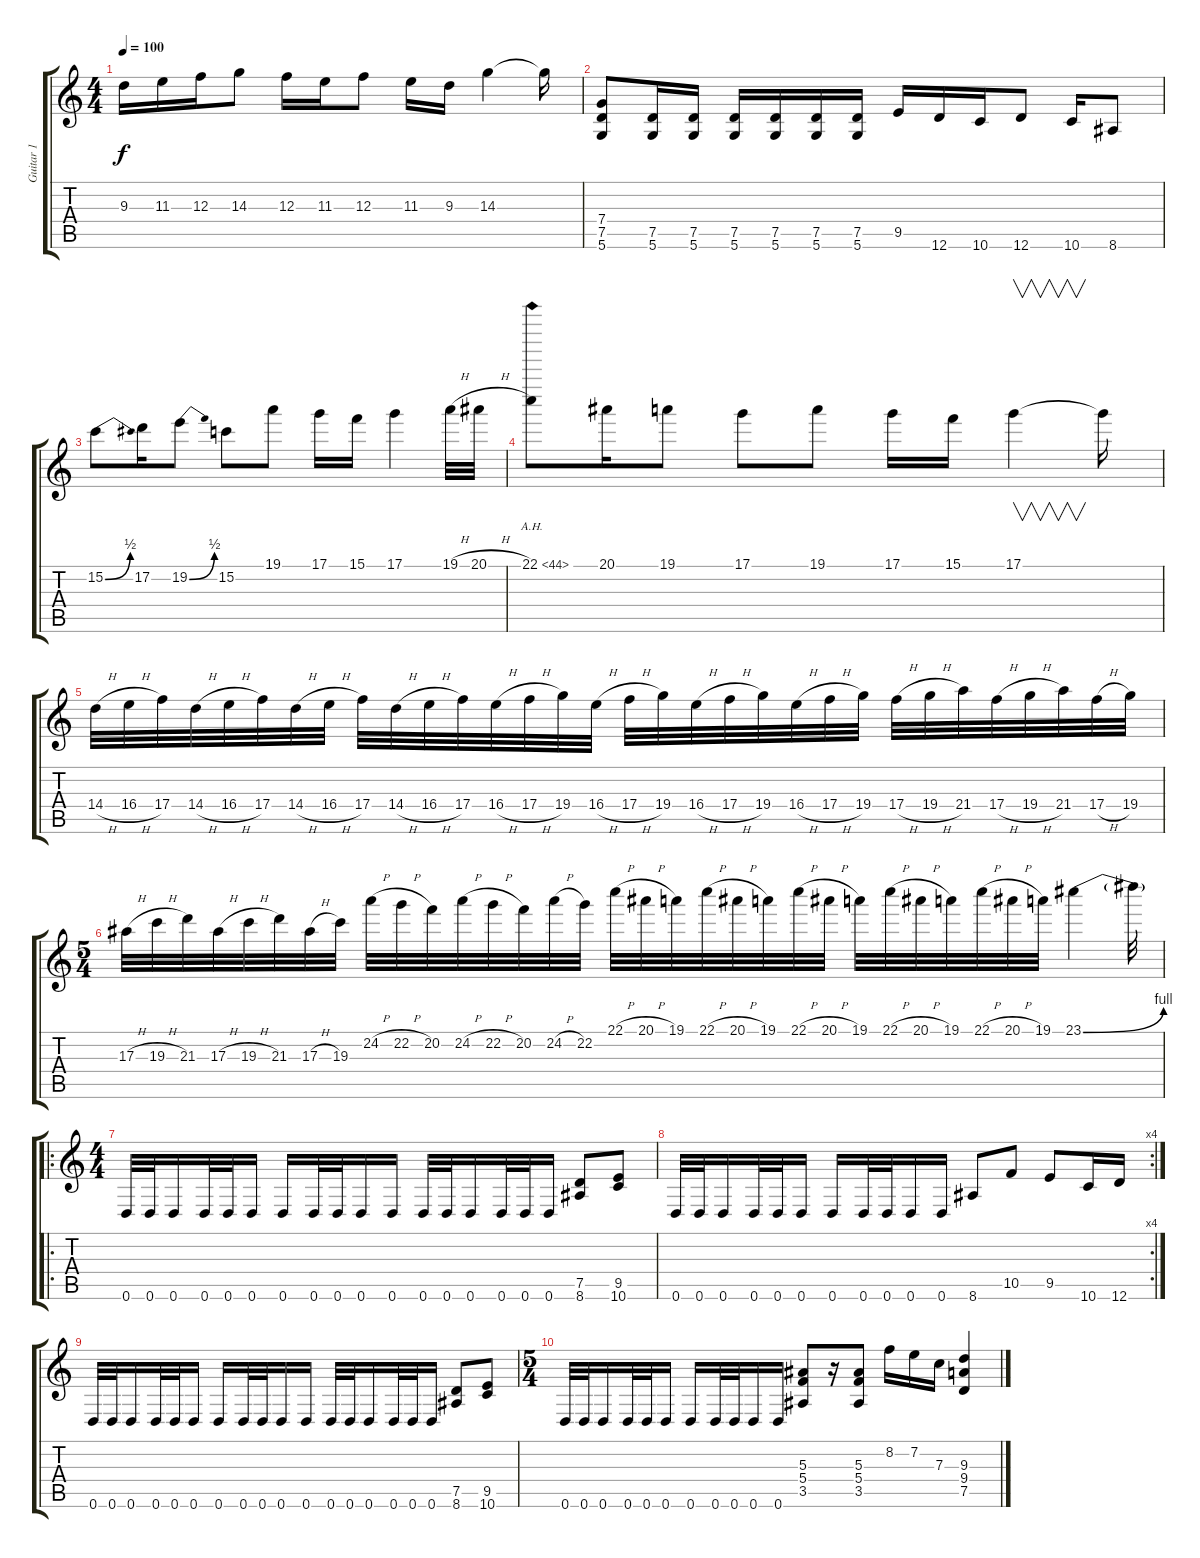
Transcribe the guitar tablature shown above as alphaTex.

\track ("Guitar 1" "Guitar 1") {instrument distortionguitar}
\staff {score tabs}
\tuning (D4 A3 F3 C3 G2 D2) {hide}
\ts (4 4)
\tempo 100
\clef g2
\ks c
9.3.16{dy f} 11.3.16 12.3.16 14.3.8 12.3.16 11.3.16 12.3.8 11.3.16 9.3.16 14.3.4{instrument guitarharmonics} 14.3{t}.16 |
(7.4 7.5 5.6).8{instrument distortionguitar} (7.5 5.6).16 (7.5 5.6).16 (7.5 5.6).16 (7.5 5.6).16 (7.5 5.6).16 (7.5 5.6).16 9.5.16 12.6.16 10.6.16 12.6.8 10.6.16 8.6.8 |
15.2{be (bend 0 0 60 2)}.8 17.2.16 19.2{be (bend 0 0 60 2)}.8 15.2.8 19.1.8 17.1.16 15.1.16 17.1.4{instrument guitarharmonics} 19.1{h}.32{instrument distortionguitar} 20.1{h}.32 |
22.1{ah 22}.8 20.1.16 19.1.8 17.1.8 19.1.8 17.1.16 15.1.16 17.1.4{v} 17.1{t}.16 |
14.4{h}.32 16.4{h}.32 17.4.32 14.4{h}.32 16.4{h}.32 17.4.32 14.4{h}.32 16.4{h}.32 17.4.32 14.4{h}.32 16.4{h}.32 17.4.32 16.4{h}.32 17.4{h}.32 19.4.32 16.4{h}.32 17.4{h}.32 19.4.32 16.4{h}.32 17.4{h}.32 19.4.32 16.4{h}.32 17.4{h}.32 19.4.32 17.4{h}.32 19.4{h}.32 21.4.32 17.4{h}.32 19.4{h}.32 21.4.32 17.4{h}.32 19.4.32 |
\ts (5 4)
17.3{h}.32 19.3{h}.32 21.3.32 17.3{h}.32 19.3{h}.32 21.3.32 17.3{h}.32 19.3.32 24.2{h}.32 22.2{h}.32 20.2.32 24.2{h}.32 22.2{h}.32 20.2.32 24.2{h}.32 22.2.32 22.1{h}.32 20.1{h}.32 19.1.32 22.1{h}.32 20.1{h}.32 19.1.32 22.1{h}.32 20.1{h}.32 19.1.32 22.1{h}.32 20.1{h}.32 19.1.32 22.1{h}.32 20.1{h}.32 19.1.32 23.1{be (bend 0 0 60 4)}.4 23.1{t}.32 |
\ro
\ts (4 4)
0.6.32{balance 2} 0.6.32 0.6.16 0.6.32 0.6.32 0.6.16 0.6.16 0.6.32 0.6.32 0.6.16 0.6.16 0.6.32 0.6.32 0.6.16 0.6.32 0.6.32 0.6.16 (7.5 8.6).8 (9.5 10.6).8 |
\rc 4
0.6.32{balance 2} 0.6.32 0.6.16 0.6.32 0.6.32 0.6.16 0.6.16 0.6.32 0.6.32 0.6.16 0.6.16 8.6.8 10.5.8 9.5.8 10.6.16 12.6.16 |
0.6.32{balance 2} 0.6.32 0.6.16 0.6.32 0.6.32 0.6.16 0.6.16 0.6.32 0.6.32 0.6.16 0.6.16 0.6.32 0.6.32 0.6.16 0.6.32 0.6.32 0.6.16 (7.5 8.6).8 (9.5 10.6).8 |
\ts (5 4)
0.6.32{balance 2} 0.6.32 0.6.16 0.6.32 0.6.32 0.6.16 0.6.16 0.6.32 0.6.32 0.6.16 0.6.16 (5.3 5.4 3.5).8 r.16 (5.3 5.4 3.5).8 8.2.16 7.2.16 7.3.16 (9.3 9.4 7.5).4
